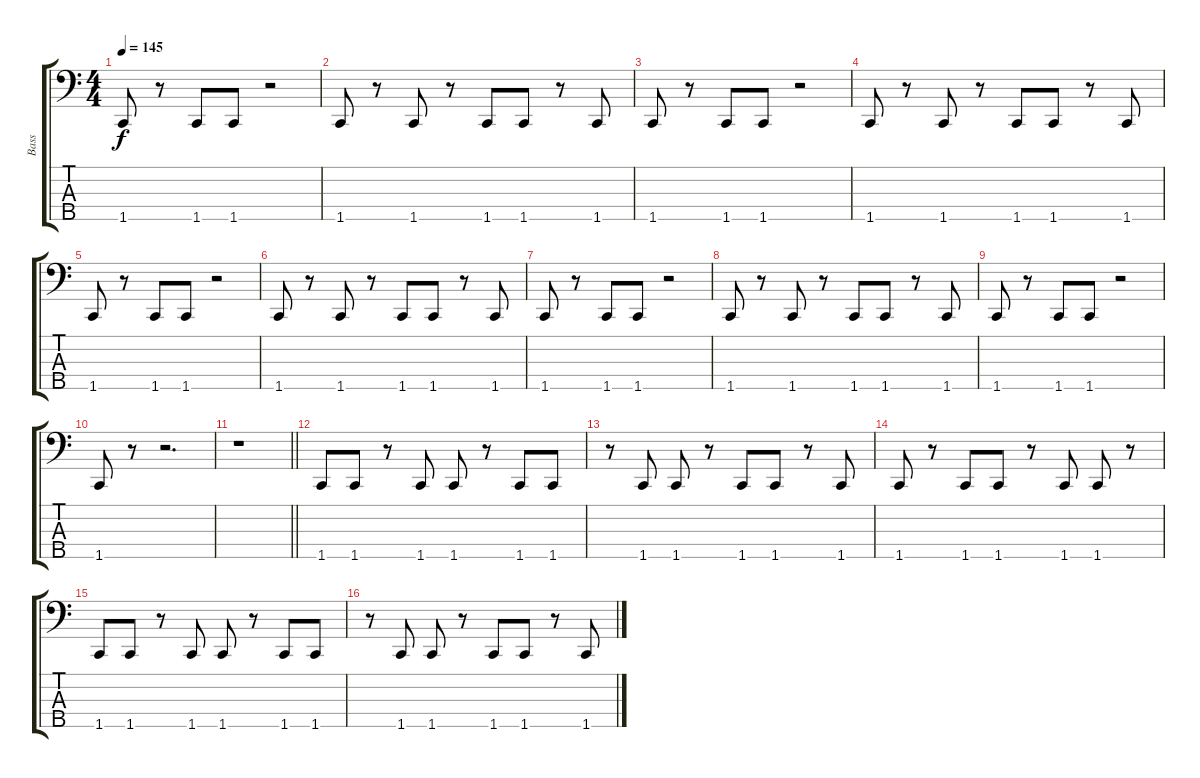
\track ("Bass" "Bass") {instrument electricbassfinger}
\staff {score tabs}
\tuning (G2 D2 A1 E1 B0) {hide}
\ts (4 4)
\tempo 145
\clef f4
\ks c
1.5.8{dy f} r.8 1.5.8 1.5.8 r.2 |
1.5.8 r.8 1.5.8 r.8 1.5.8 1.5.8 r.8 1.5.8 |
1.5.8 r.8 1.5.8 1.5.8 r.2 |
1.5.8 r.8 1.5.8 r.8 1.5.8 1.5.8 r.8 1.5.8 |
1.5.8 r.8 1.5.8 1.5.8 r.2 |
1.5.8 r.8 1.5.8 r.8 1.5.8 1.5.8 r.8 1.5.8 |
1.5.8 r.8 1.5.8 1.5.8 r.2 |
1.5.8 r.8 1.5.8 r.8 1.5.8 1.5.8 r.8 1.5.8 |
1.5.8 r.8 1.5.8 1.5.8 r.2 |
1.5.8 r.8 r.2{d} |
\barLineRight lightlight
r.1 |
1.5.8 1.5.8 r.8 1.5.8 1.5.8 r.8 1.5.8 1.5.8 |
r.8 1.5.8 1.5.8 r.8 1.5.8 1.5.8 r.8 1.5.8 |
1.5.8 r.8 1.5.8 1.5.8 r.8 1.5.8 1.5.8 r.8 |
1.5.8 1.5.8 r.8 1.5.8 1.5.8 r.8 1.5.8 1.5.8 |
r.8 1.5.8 1.5.8 r.8 1.5.8 1.5.8 r.8 1.5.8
